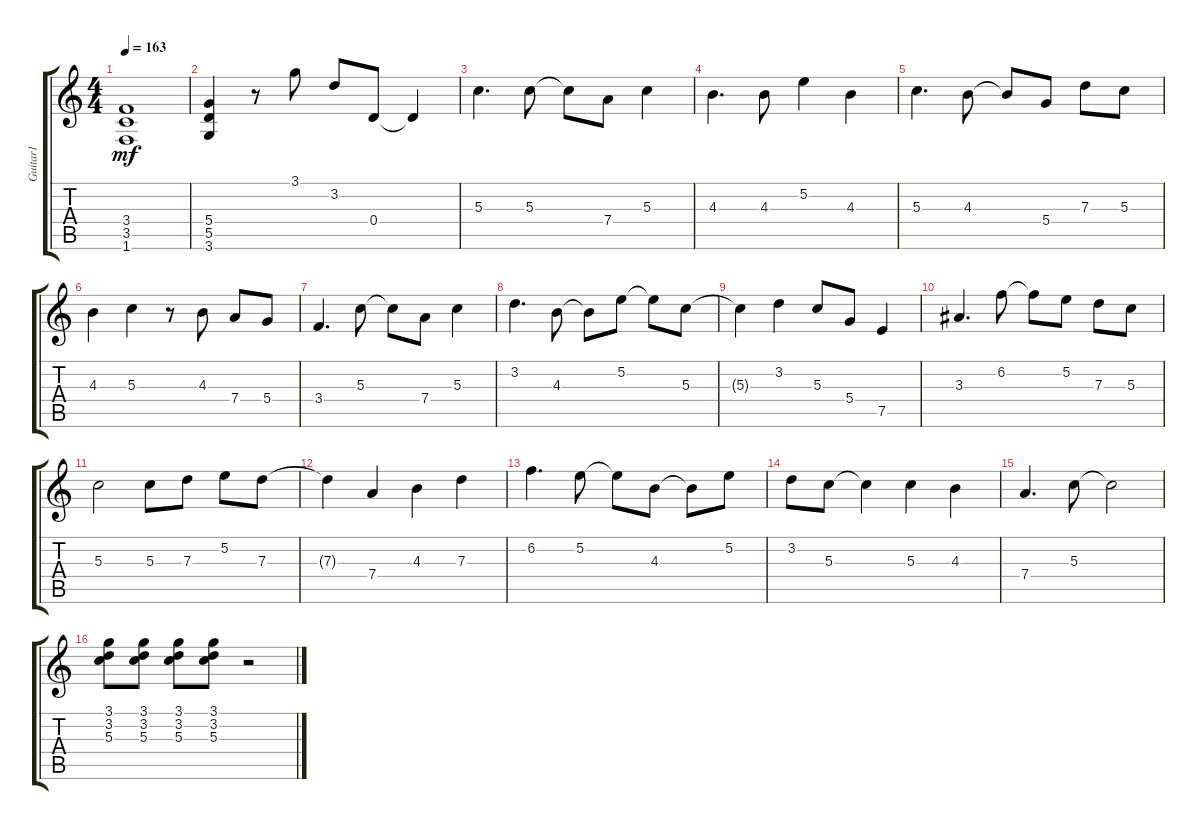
\track ("Guitar1" "Guitar1") {instrument electricguitarclean}
\staff {score tabs}
\tuning (E4 B3 G3 D3 A2 E2) {hide}
\ts (4 4)
\tempo 163
\clef g2
\ks c
(3.4 3.5 1.6).1{dy mf} |
(5.4 5.5 3.6).4 r.8 3.1.8 3.2.8 0.4.8 0.4{t}.4 |
5.3.4{d} 5.3.8 5.3{t}.8 7.4.8 5.3.4 |
4.3.4{d} 4.3.8 5.2.4 4.3.4 |
5.3.4{d} 4.3.8 4.3{t}.8 5.4.8 7.3.8 5.3.8 |
4.3.4 5.3.4 r.8 4.3.8 7.4.8 5.4.8 |
3.4.4{d} 5.3.8 5.3{t}.8 7.4.8 5.3.4 |
3.2.4{d} 4.3.8 4.3{t}.8 5.2.8 5.2{t}.8 5.3.8 |
5.3{t}.4 3.2.4 5.3.8 5.4.8 7.5.4 |
3.3.4{d} 6.2.8 6.2{t}.8 5.2.8 7.3.8 5.3.8 |
5.3.2 5.3.8 7.3.8 5.2.8 7.3.8 |
7.3{t}.4 7.4.4 4.3.4 7.3.4 |
6.2.4{d} 5.2.8 5.2{t}.8 4.3.8 4.3{t}.8 5.2.8 |
3.2.8 5.3.8 5.3{t}.4 5.3.4 4.3.4 |
7.4.4{d} 5.3.8 5.3{t}.2 |
(3.1 3.2 5.3).8 (3.1 3.2 5.3).8 (3.1 3.2 5.3).8 (3.1 3.2 5.3).8 r.2
